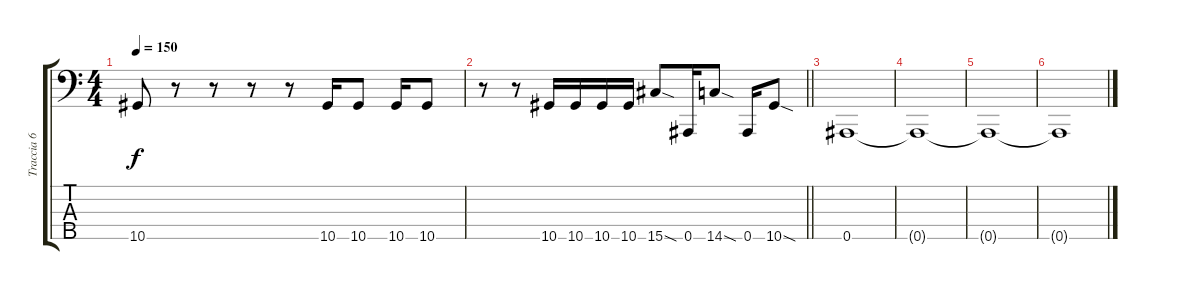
\track ("Traccia 6" "Traccia 6") {instrument electricbasspick}
\staff {score tabs}
\tuning (Ab2 Eb2 Bb1 F1 Bb0) {hide}
\ts (4 4)
\tempo 150
\clef f4
\ks c
10.5.8{dy f} r.8 r.8 r.8 r.8 10.5.16 10.5.8 10.5.16 10.5.8 |
\barLineRight lightlight
r.8 r.8 10.5.16 10.5.16 10.5.16 10.5.16 15.5{sod}.8 0.5.16 14.5{sod}.8 0.5.16 10.5{sod}.8 |
0.5.1 |
0.5{t}.1 |
0.5{t}.1 |
0.5{t}.1
